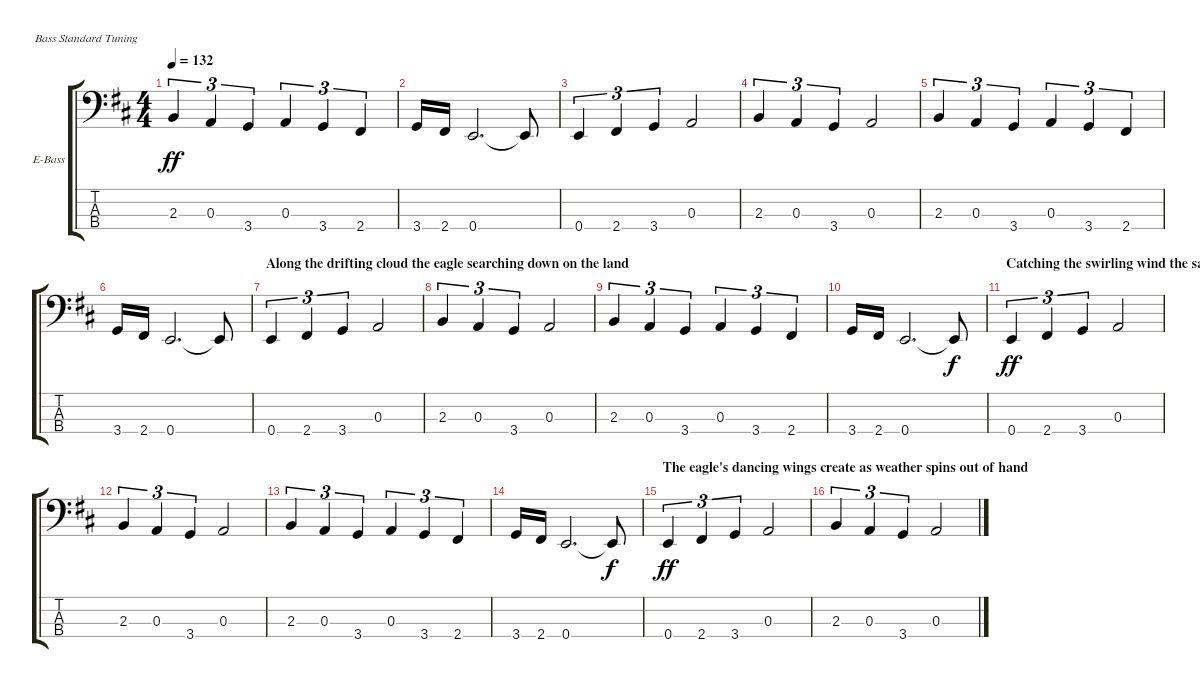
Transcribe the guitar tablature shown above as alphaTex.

\bracketExtendMode groupsimilarinstruments
\firstSystemTrackNameOrientation horizontal
\otherSystemsTrackNameOrientation horizontal
\track ("Bass" "E-Bass") {instrument electricbasspick}
\staff {score tabs}
\tuning (G2 D2 A1 E1)
\ts (4 4)
\tempo 132
\clef f4
\ks bminor
2.3.4{tu (3 2) dy ff} 0.3.4{tu (3 2)} 3.4.4{tu (3 2)} 0.3.4{tu (3 2)} 3.4.4{tu (3 2)} 2.4.4{tu (3 2)} |
3.4.16 2.4.16 0.4.2{d} 0.4{t}.8 |
0.4.4{tu (3 2)} 2.4.4{tu (3 2)} 3.4.4{tu (3 2)} 0.3.2 |
2.3.4{tu (3 2)} 0.3.4{tu (3 2)} 3.4.4{tu (3 2)} 0.3.2 |
2.3.4{tu (3 2)} 0.3.4{tu (3 2)} 3.4.4{tu (3 2)} 0.3.4{tu (3 2)} 3.4.4{tu (3 2)} 2.4.4{tu (3 2)} |
3.4.16 2.4.16 0.4.2{d} 0.4{t}.8 |
\section ("" "Along the drifting cloud the eagle searching down on the land")
0.4.4{tu (3 2)} 2.4.4{tu (3 2)} 3.4.4{tu (3 2)} 0.3.2 |
2.3.4{tu (3 2)} 0.3.4{tu (3 2)} 3.4.4{tu (3 2)} 0.3.2 |
2.3.4{tu (3 2)} 0.3.4{tu (3 2)} 3.4.4{tu (3 2)} 0.3.4{tu (3 2)} 3.4.4{tu (3 2)} 2.4.4{tu (3 2)} |
3.4.16 2.4.16 0.4.2{d} 0.4{t}.8{dy f} |
\section ("" "Catching the swirling wind the sailor sees the rim of the land")
0.4.4{tu (3 2) dy ff} 2.4.4{tu (3 2)} 3.4.4{tu (3 2)} 0.3.2 |
2.3.4{tu (3 2)} 0.3.4{tu (3 2)} 3.4.4{tu (3 2)} 0.3.2 |
2.3.4{tu (3 2)} 0.3.4{tu (3 2)} 3.4.4{tu (3 2)} 0.3.4{tu (3 2)} 3.4.4{tu (3 2)} 2.4.4{tu (3 2)} |
3.4.16 2.4.16 0.4.2{d} 0.4{t}.8{dy f} |
\section ("" "The eagle's dancing wings create as weather spins out of hand")
0.4.4{tu (3 2) dy ff} 2.4.4{tu (3 2)} 3.4.4{tu (3 2)} 0.3.2 |
2.3.4{tu (3 2)} 0.3.4{tu (3 2)} 3.4.4{tu (3 2)} 0.3.2
